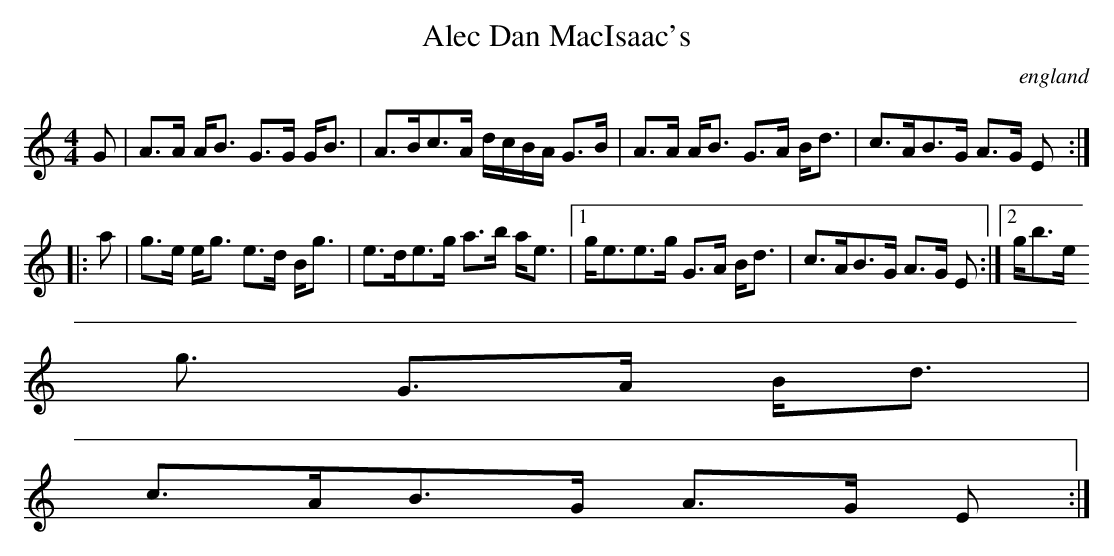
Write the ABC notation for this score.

X:1
T:Alec Dan MacIsaac's
O:england
M:4/4
L:1/8
K:Am
G|A>A A<B G>G G<B|A>Bc>A d/c/B/A/ G>B|A>A A<B G>A B<d|c>AB>G A>G E:|
|:a|g>e e<g e>d B<g|e>de>g a>b a<e|1 g<ee>g G>A B<d|c>AB>G A>G E:|2 g<be
<g G>A B<d|
c>AB>G A>G E:|
